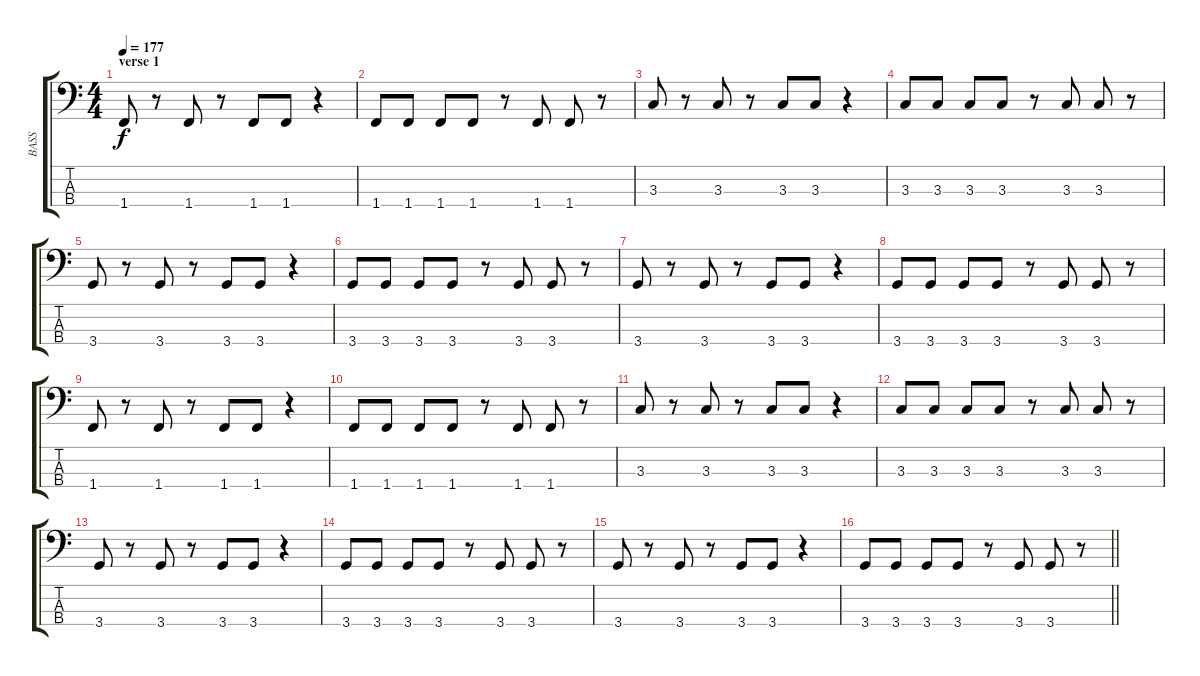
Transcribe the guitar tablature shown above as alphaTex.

\track ("BASS" "BASS") {instrument electricbasspick}
\staff {score tabs}
\tuning (G2 D2 A1 E1) {hide}
\ts (4 4)
\section ("" "verse 1")
\tempo 177
\clef f4
\ks c
1.4.8{dy f} r.8 1.4.8 r.8 1.4.8 1.4.8 r.4 |
1.4.8 1.4.8 1.4.8 1.4.8 r.8 1.4.8 1.4.8 r.8 |
3.3.8 r.8 3.3.8 r.8 3.3.8 3.3.8 r.4 |
3.3.8 3.3.8 3.3.8 3.3.8 r.8 3.3.8 3.3.8 r.8 |
3.4.8 r.8 3.4.8 r.8 3.4.8 3.4.8 r.4 |
3.4.8 3.4.8 3.4.8 3.4.8 r.8 3.4.8 3.4.8 r.8 |
3.4.8 r.8 3.4.8 r.8 3.4.8 3.4.8 r.4 |
3.4.8 3.4.8 3.4.8 3.4.8 r.8 3.4.8 3.4.8 r.8 |
1.4.8 r.8 1.4.8 r.8 1.4.8 1.4.8 r.4 |
1.4.8 1.4.8 1.4.8 1.4.8 r.8 1.4.8 1.4.8 r.8 |
3.3.8 r.8 3.3.8 r.8 3.3.8 3.3.8 r.4 |
3.3.8 3.3.8 3.3.8 3.3.8 r.8 3.3.8 3.3.8 r.8 |
3.4.8 r.8 3.4.8 r.8 3.4.8 3.4.8 r.4 |
3.4.8 3.4.8 3.4.8 3.4.8 r.8 3.4.8 3.4.8 r.8 |
3.4.8 r.8 3.4.8 r.8 3.4.8 3.4.8 r.4 |
\barLineRight lightlight
3.4.8 3.4.8 3.4.8 3.4.8 r.8 3.4.8 3.4.8 r.8
